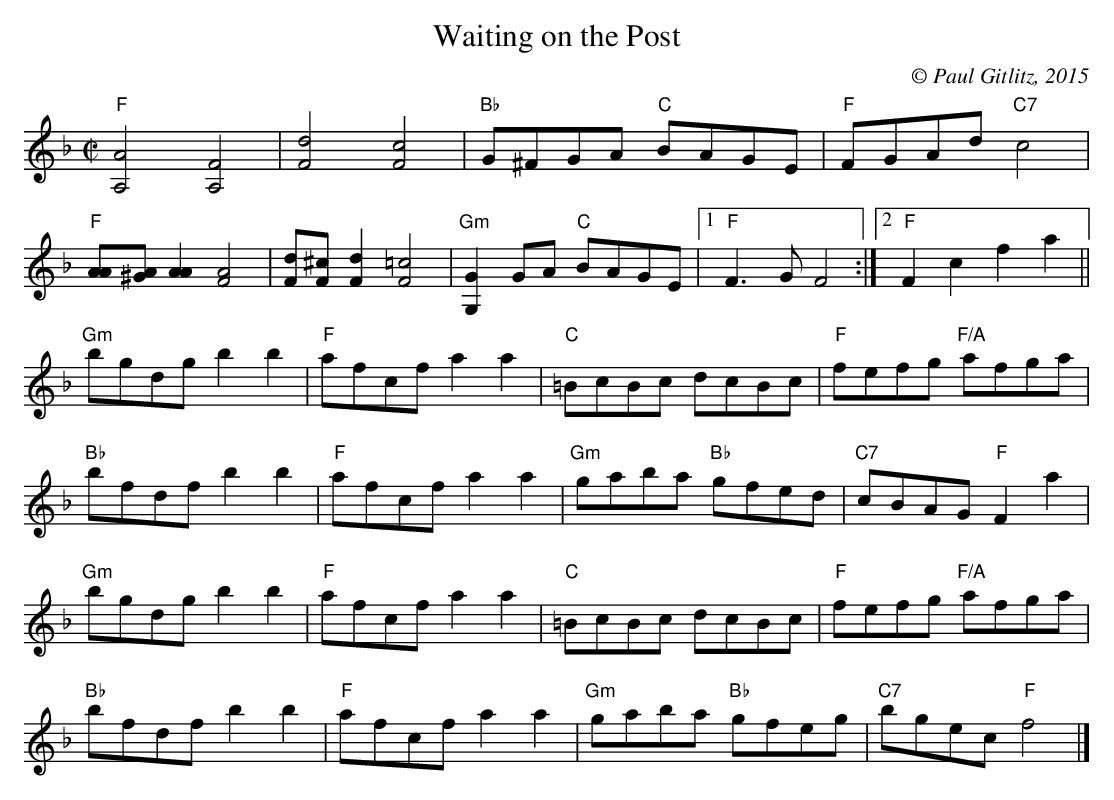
X:1
T:Waiting on the Post
M:C|
L:1/8
C:© Paul Gitlitz, 2015
K:F
"F"[A,4A4][A,4F4]| [F4d4][F4c4] |"Bb"G^FGA "C"BAGE|"F"FGAd "C7"c4|!
"F"[AA][A^G][A2A2] [F4A4]|[Fd][F^c][F2d2] [F4=c4] |"Gm"[G,2G2]GA "C"BAGE|1"F"F3G F4:|2"F"F2c2f2a2||!
"Gm"bgdg b2b2|"F"afcf a2a2|"C"=BcBc dcBc|"F"fefg "F/A"afga|!
"Bb"bfdf b2b2|"F"afcf a2a2|"Gm"gaba "Bb"gfed|"C7"cBAG "F"F2a2|!
"Gm"bgdg b2b2|"F"afcf a2a2|"C"=BcBc dcBc|"F"fefg "F/A"afga|!
"Bb"bfdf b2b2|"F"afcf a2a2|"Gm"gaba "Bb"gfeg|"C7"bgec "F"f4|]
